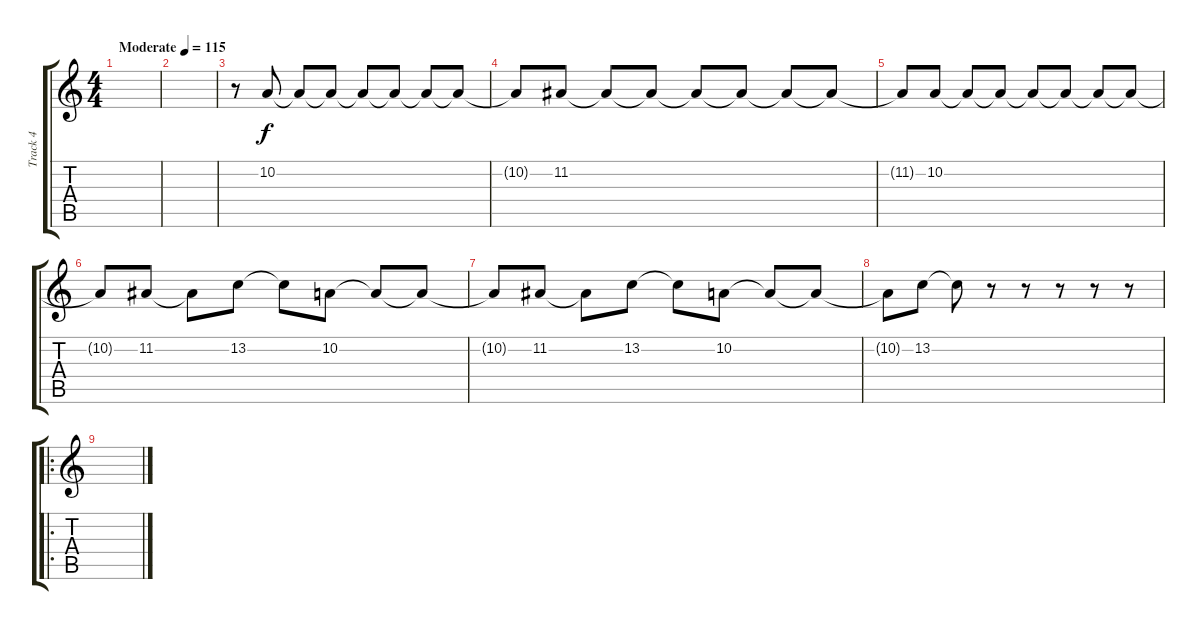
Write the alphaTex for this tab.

\track ("Track 4" "Track 4") {instrument lead6voice}
\staff {score tabs}
\tuning (E4 B3 G3 D3 A2 E2) {hide}
\ts (4 4)
\tempo (115 "Moderate")
\clef g2
\ks c
|
|
r.8 10.2.8 10.2{t}.8 10.2{t}.8 10.2{t}.8 10.2{t}.8 10.2{t}.8 10.2{t}.8 |
10.2{t}.8 11.2.8 11.2{t}.8 11.2{t}.8 11.2{t}.8 11.2{t}.8 11.2{t}.8 11.2{t}.8 |
11.2{t}.8 10.2.8 10.2{t}.8 10.2{t}.8 10.2{t}.8 10.2{t}.8 10.2{t}.8 10.2{t}.8 |
10.2{t}.8 11.2.8 11.2{t}.8 13.2.8 13.2{t}.8 10.2.8 10.2{t}.8 10.2{t}.8 |
10.2{t}.8 11.2.8 11.2{t}.8 13.2.8 13.2{t}.8 10.2.8 10.2{t}.8 10.2{t}.8 |
10.2{t}.8 13.2.8 13.2{t}.8 r.8 r.8 r.8 r.8 r.8 |
\ro
